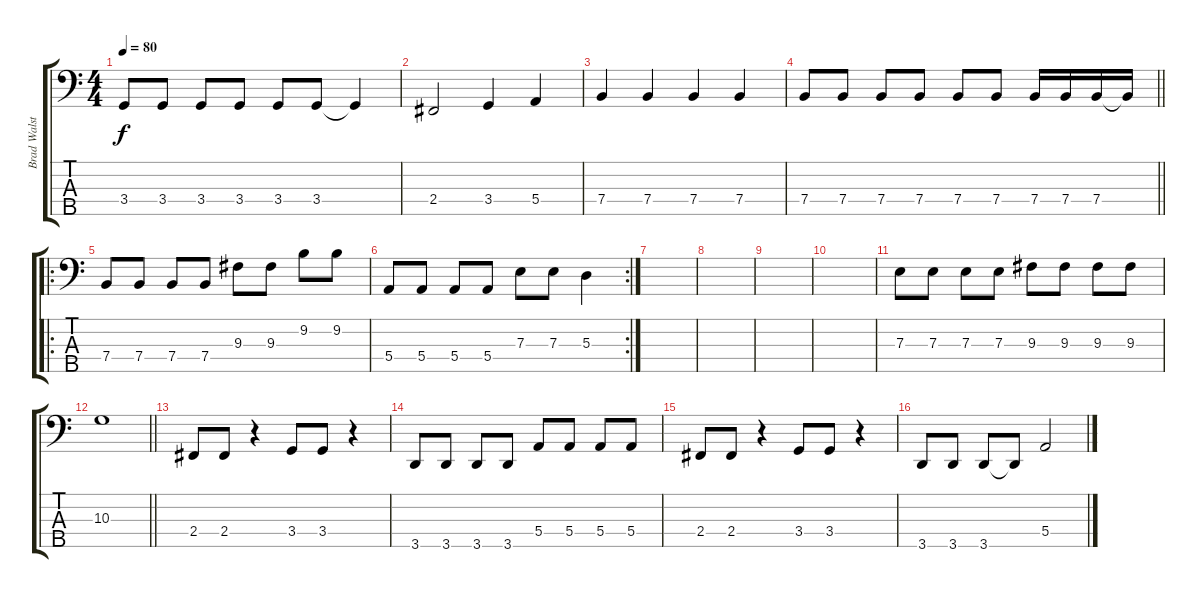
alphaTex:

\track ("Brad Walst" "Brad Walst") {instrument electricbasspick}
\staff {score tabs}
\tuning (G2 D2 A1 E1 B0) {hide}
\ts (4 4)
\tempo 80
\clef f4
\ks c
3.4.8{dy f} 3.4.8 3.4.8 3.4.8 3.4.8 3.4.8 3.4{t}.4 |
2.4.2 3.4.4 5.4.4 |
7.4.4 7.4.4 7.4.4 7.4.4 |
\barLineRight lightlight
7.4.8 7.4.8 7.4.8 7.4.8 7.4.8 7.4.8 7.4.16 7.4.16 7.4.16 7.4{t}.16 |
\ro
7.4.8 7.4.8 7.4.8 7.4.8 9.3.8 9.3.8 9.2.8 9.2.8 |
\rc 2
5.4.8 5.4.8 5.4.8 5.4.8 7.3.8 7.3.8 5.3.4 |
|
|
|
|
7.3.8 7.3.8 7.3.8 7.3.8 9.3.8 9.3.8 9.3.8 9.3.8 |
\barLineRight lightlight
10.3.1 |
2.4.8 2.4.8 r.4 3.4.8 3.4.8 r.4 |
3.5.8 3.5.8 3.5.8 3.5.8 5.4.8 5.4.8 5.4.8 5.4.8 |
2.4.8 2.4.8 r.4 3.4.8 3.4.8 r.4 |
3.5.8 3.5.8 3.5.8 3.5{t}.8 5.4.2
